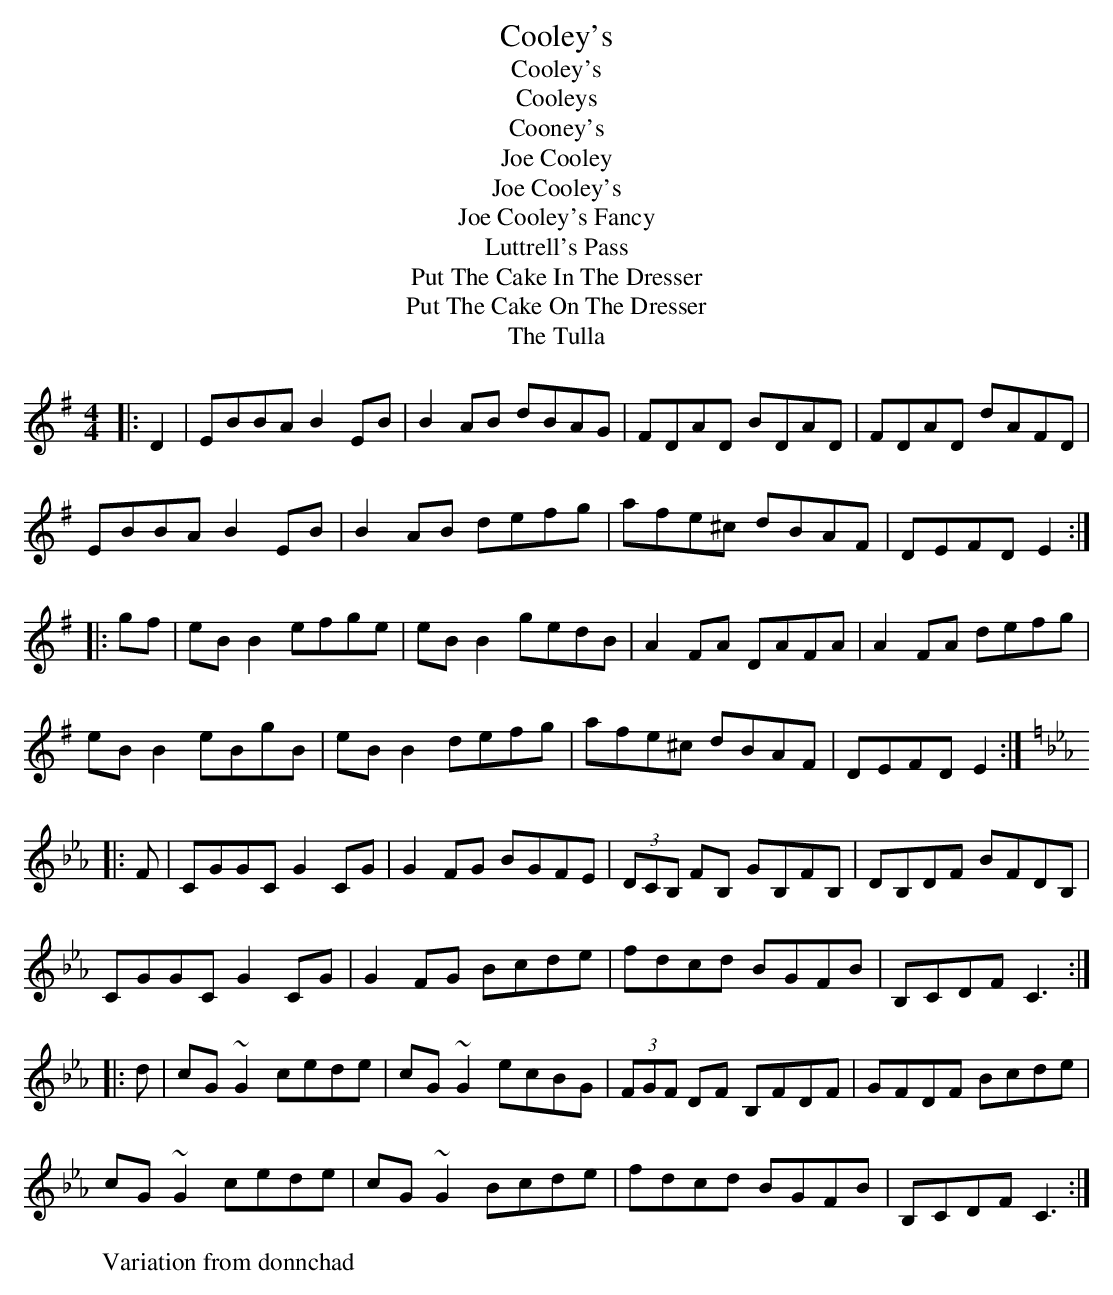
X:1
T:Cooley's
T:Cooley's
T:Cooleys
T:Cooney's
T:Joe Cooley
T:Joe Cooley's
T:Joe Cooley's Fancy
T:Luttrell's Pass
T:Put The Cake In The Dresser
T:Put The Cake On The Dresser
T:Tulla, The
M:4/4
L:1/8
K:Emin
|:D2|EBBA B2 EB|B2 AB dBAG|FDAD BDAD|FDAD dAFD|
EBBA B2 EB|B2 AB defg|afe^c dBAF|DEFD E2:|
|:gf|eB B2 efge|eB B2 gedB|A2 FA DAFA|A2 FA defg|
eB B2 eBgB|eB B2 defg|afe^c dBAF|DEFD E2:|
W:Variation from donnchad
K: Cminor
|:F|CGGC G2 CG|G2 FG BGFE|(3DCB, FB, GB,FB,|DB,DF BFDB,|
CGGC G2 CG|G2 FG Bcde|fdcd BGFB|B,CDF C3:|
|:d|cG ~G2 cede| cG ~G2 ecBG|(3FGF DF B,FDF|GFDF Bcde|
cG ~G2 cede| cG ~G2 Bcde| fdcd BGFB| B,CDF C3:|
